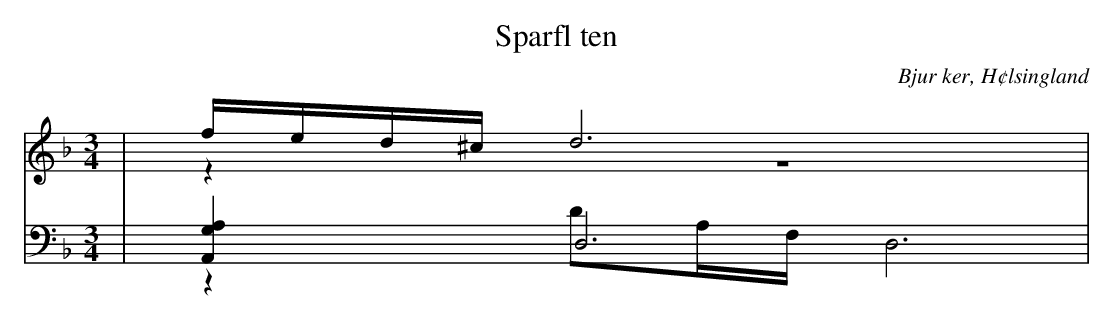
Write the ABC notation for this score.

X:1
T: Sparfl ten
O: Bjur ker, H¢lsingland
M: 3/4
L: 1/8
K: Dm
V:1
V:2 merge
V:3
V:4 merge
V:1
|f/e/d/^c/ d6|
V:2
|2 z2 z6|
V:3 clef=bass
|[A,,2G,2A,2] D,6|
V:4 clef=bass
|z2 DA,/F,/ D,6|
